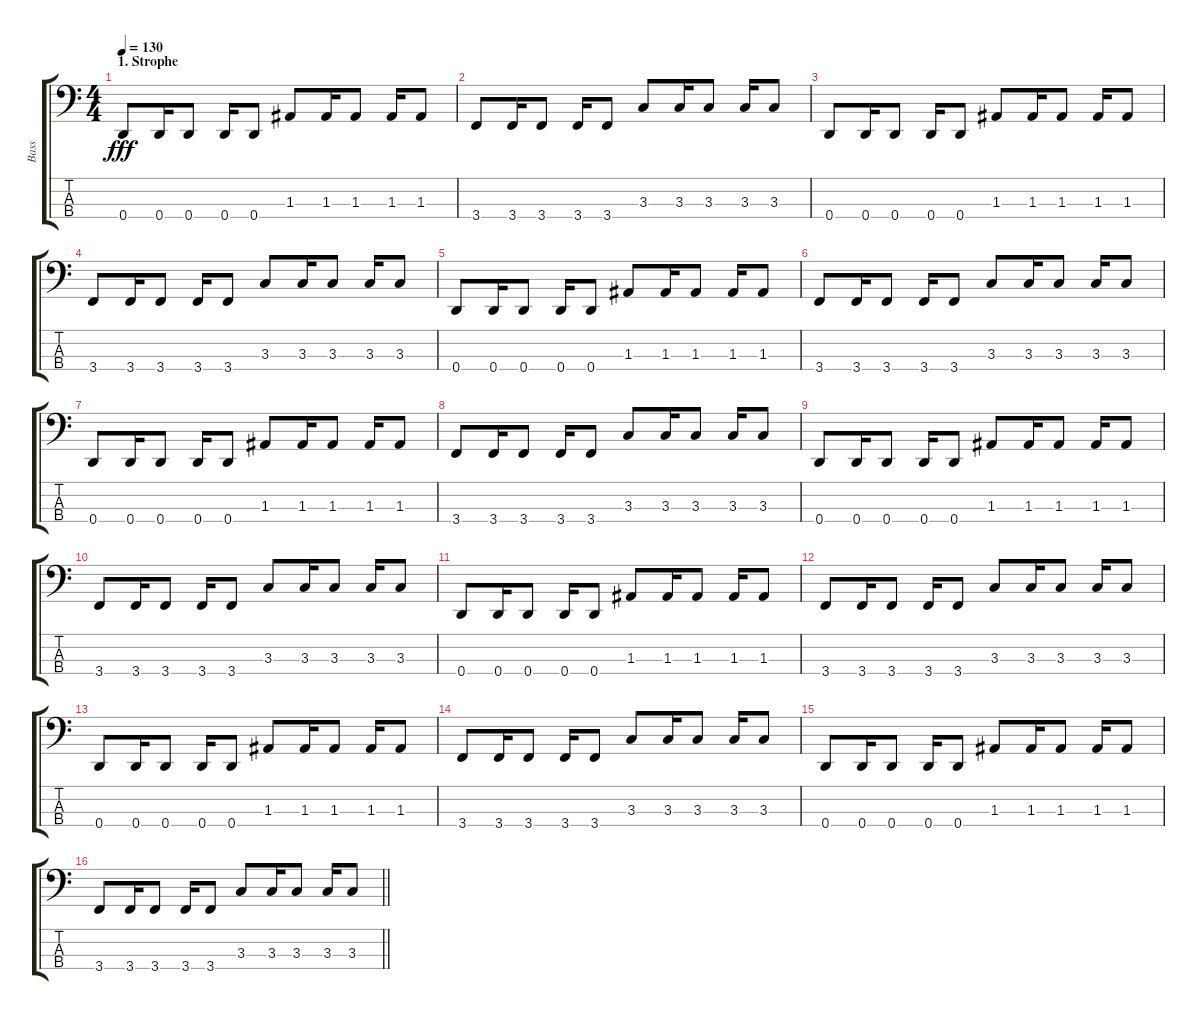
\track ("Bass" "Bass") {instrument electricbassfinger}
\staff {score tabs}
\tuning (G2 D2 A1 D1) {hide}
\ts (4 4)
\section ("" "1. Strophe")
\tempo 130
\clef f4
\ks c
0.4.8{dy fff} 0.4.16 0.4.8 0.4.16 0.4.8 1.3.8 1.3.16 1.3.8 1.3.16 1.3.8 |
3.4.8 3.4.16 3.4.8 3.4.16 3.4.8 3.3.8 3.3.16 3.3.8 3.3.16 3.3.8 |
0.4.8 0.4.16 0.4.8 0.4.16 0.4.8 1.3.8 1.3.16 1.3.8 1.3.16 1.3.8 |
3.4.8 3.4.16 3.4.8 3.4.16 3.4.8 3.3.8 3.3.16 3.3.8 3.3.16 3.3.8 |
0.4.8 0.4.16 0.4.8 0.4.16 0.4.8 1.3.8 1.3.16 1.3.8 1.3.16 1.3.8 |
3.4.8 3.4.16 3.4.8 3.4.16 3.4.8 3.3.8 3.3.16 3.3.8 3.3.16 3.3.8 |
0.4.8 0.4.16 0.4.8 0.4.16 0.4.8 1.3.8 1.3.16 1.3.8 1.3.16 1.3.8 |
3.4.8 3.4.16 3.4.8 3.4.16 3.4.8 3.3.8 3.3.16 3.3.8 3.3.16 3.3.8 |
0.4.8 0.4.16 0.4.8 0.4.16 0.4.8 1.3.8 1.3.16 1.3.8 1.3.16 1.3.8 |
3.4.8 3.4.16 3.4.8 3.4.16 3.4.8 3.3.8 3.3.16 3.3.8 3.3.16 3.3.8 |
0.4.8 0.4.16 0.4.8 0.4.16 0.4.8 1.3.8 1.3.16 1.3.8 1.3.16 1.3.8 |
3.4.8 3.4.16 3.4.8 3.4.16 3.4.8 3.3.8 3.3.16 3.3.8 3.3.16 3.3.8 |
0.4.8 0.4.16 0.4.8 0.4.16 0.4.8 1.3.8 1.3.16 1.3.8 1.3.16 1.3.8 |
3.4.8 3.4.16 3.4.8 3.4.16 3.4.8 3.3.8 3.3.16 3.3.8 3.3.16 3.3.8 |
0.4.8 0.4.16 0.4.8 0.4.16 0.4.8 1.3.8 1.3.16 1.3.8 1.3.16 1.3.8 |
\barLineRight lightlight
3.4.8 3.4.16 3.4.8 3.4.16 3.4.8 3.3.8 3.3.16 3.3.8 3.3.16 3.3.8
